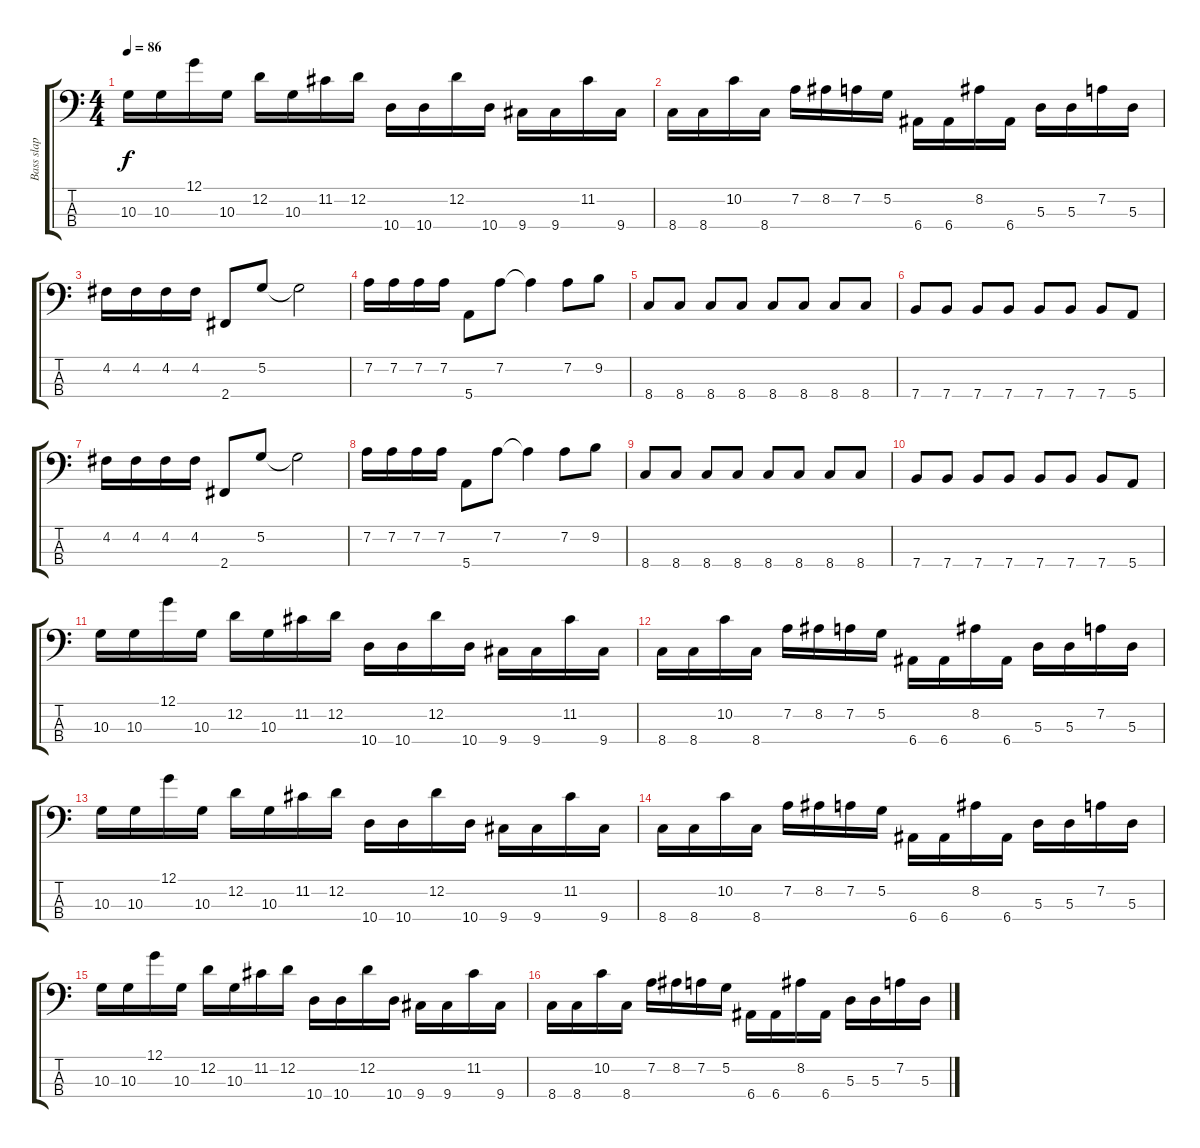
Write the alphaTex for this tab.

\track ("Bass slap effect" "Bass slap ") {instrument slapbass2}
\staff {score tabs}
\tuning (G2 D2 A1 E1) {hide}
\ts (4 4)
\tempo 86
\clef f4
\ks c
10.3.16{dy f} 10.3.16 12.1.16 10.3.16 12.2.16 10.3.16 11.2.16 12.2.16 10.4.16 10.4.16 12.2.16 10.4.16 9.4.16 9.4.16 11.2.16 9.4.16 |
8.4.16 8.4.16 10.2.16 8.4.16 7.2.16 8.2.16 7.2.16 5.2.16 6.4.16 6.4.16 8.2.16 6.4.16 5.3.16 5.3.16 7.2.16 5.3.16 |
4.2.16 4.2.16 4.2.16 4.2.16 2.4.8 5.2.8 5.2{t}.2 |
7.2.16 7.2.16 7.2.16 7.2.16 5.4.8 7.2.8 7.2{t}.4 7.2.8 9.2.8 |
8.4.8 8.4.8 8.4.8 8.4.8 8.4.8 8.4.8 8.4.8 8.4.8 |
7.4.8 7.4.8 7.4.8 7.4.8 7.4.8 7.4.8 7.4.8 5.4.8 |
4.2.16 4.2.16 4.2.16 4.2.16 2.4.8 5.2.8 5.2{t}.2 |
7.2.16 7.2.16 7.2.16 7.2.16 5.4.8 7.2.8 7.2{t}.4 7.2.8 9.2.8 |
8.4.8 8.4.8 8.4.8 8.4.8 8.4.8 8.4.8 8.4.8 8.4.8 |
7.4.8 7.4.8 7.4.8 7.4.8 7.4.8 7.4.8 7.4.8 5.4.8 |
10.3.16 10.3.16 12.1.16 10.3.16 12.2.16 10.3.16 11.2.16 12.2.16 10.4.16 10.4.16 12.2.16 10.4.16 9.4.16 9.4.16 11.2.16 9.4.16 |
8.4.16 8.4.16 10.2.16 8.4.16 7.2.16 8.2.16 7.2.16 5.2.16 6.4.16 6.4.16 8.2.16 6.4.16 5.3.16 5.3.16 7.2.16 5.3.16 |
10.3.16 10.3.16 12.1.16 10.3.16 12.2.16 10.3.16 11.2.16 12.2.16 10.4.16 10.4.16 12.2.16 10.4.16 9.4.16 9.4.16 11.2.16 9.4.16 |
8.4.16 8.4.16 10.2.16 8.4.16 7.2.16 8.2.16 7.2.16 5.2.16 6.4.16 6.4.16 8.2.16 6.4.16 5.3.16 5.3.16 7.2.16 5.3.16 |
10.3.16 10.3.16 12.1.16 10.3.16 12.2.16 10.3.16 11.2.16 12.2.16 10.4.16 10.4.16 12.2.16 10.4.16 9.4.16 9.4.16 11.2.16 9.4.16 |
8.4.16 8.4.16 10.2.16 8.4.16 7.2.16 8.2.16 7.2.16 5.2.16 6.4.16 6.4.16 8.2.16 6.4.16 5.3.16 5.3.16 7.2.16 5.3.16
